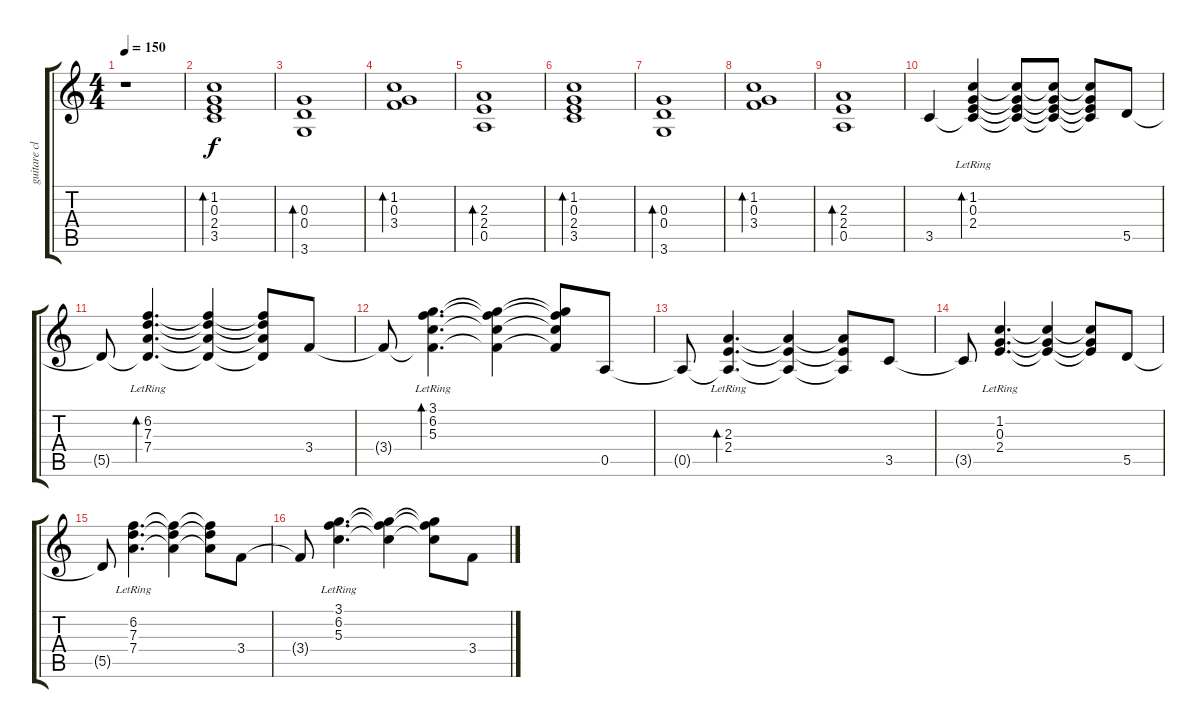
\track ("guitare clean 2" "guitare cl") {instrument electricguitarclean}
\staff {score tabs}
\tuning (E4 B3 G3 D3 A2 E2) {hide}
\ts (4 4)
\tempo 150
\clef g2
\ks c
r.1{dy f instrument electricguitarclean} |
(1.2 0.3 2.4 3.5).1{bd 60} |
(0.3 0.4 3.6).1{bd 60} |
(1.2 0.3 3.4).1{bd 60} |
(2.3 2.4 0.5).1{bd 60} |
(1.2 0.3 2.4 3.5).1{bd 60} |
(0.3 0.4 3.6).1{bd 60} |
(1.2 0.3 3.4).1{bd 60} |
(2.3 2.4 0.5).1{bd 60} |
3.5.4 (1.2 0.3 2.4{lr} 3.5{t}).4{bd 60} (1.2{t} 0.3{t} 2.4{t} 3.5{t}).8 (1.2{t} 0.3{t} 2.4{t} 3.5{t}).8 (1.2{t} 0.3{t} 2.4{t} 3.5{t}).8 5.5.8 |
5.5{t}.8 (6.2 7.3 7.4{lr} 5.5{t}).4{d bd 60} (6.2{t} 7.3{t} 7.4{t} 5.5{t}).4 (6.2{t} 7.3{t} 7.4{t} 5.5{t}).8 3.4.8 |
3.4{t}.8 (3.1 6.2 5.3{lr} 3.4{t}).4{d bd 60} (3.1{t} 6.2{t} 5.3{t} 3.4{t}).4 (3.1{t} 6.2{t} 5.3{t} 3.4{t}).8 0.5.8 |
0.5{t}.8 (2.3 2.4{lr} 0.5{t}).4{d bd 60} (2.3{t} 2.4{t} 0.5{t}).4 (2.3{t} 2.4{t} 0.5{t}).8 3.5.8 |
3.5{t}.8 (1.2 0.3 2.4{lr}).4{d} (1.2{t} 0.3{t} 2.4{t}).4 (1.2{t} 0.3{t} 2.4{t}).8 5.5.8 |
5.5{t}.8 (6.2 7.3 7.4{lr}).4{d} (6.2{t} 7.3{t} 7.4{t}).4 (6.2{t} 7.3{t} 7.4{t}).8 3.4.8 |
3.4{t}.8 (3.1 6.2 5.3{lr}).4{d} (3.1{t} 6.2{t} 5.3{t}).4 (3.1{t} 6.2{t} 5.3{t}).8 3.4.8
